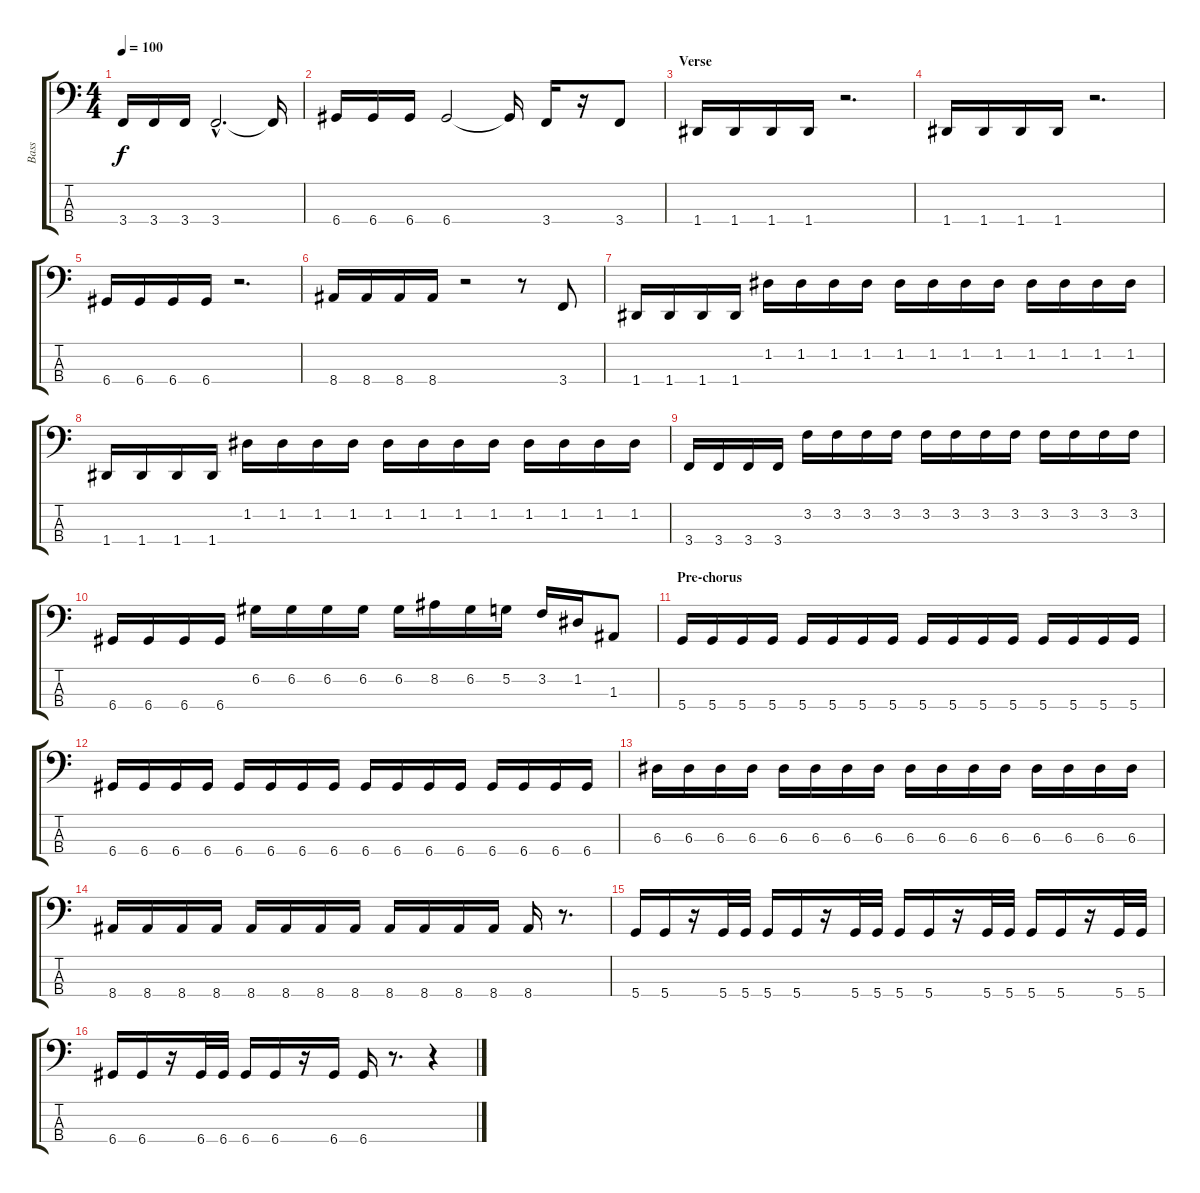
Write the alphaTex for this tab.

\track ("Bass" "Bass") {instrument electricbasspick}
\staff {score tabs}
\tuning (G2 D2 A1 D1) {hide}
\ts (4 4)
\tempo 100
\clef f4
\ks c
3.4.16{dy f} 3.4.16 3.4.16 3.4{hac}.2{d} 3.4{t}.16 |
6.4.16 6.4.16 6.4.16 6.4.2 6.4{t}.16 3.4.16 r.16 3.4.8 |
\section ("" "Verse")
1.4.16 1.4.16 1.4.16 1.4.16 r.2{d} |
1.4.16 1.4.16 1.4.16 1.4.16 r.2{d} |
6.4.16 6.4.16 6.4.16 6.4.16 r.2{d} |
8.4.16 8.4.16 8.4.16 8.4.16 r.2 r.8 3.4.8 |
1.4.16 1.4.16 1.4.16 1.4.16 1.2.16 1.2.16 1.2.16 1.2.16 1.2.16 1.2.16 1.2.16 1.2.16 1.2.16 1.2.16 1.2.16 1.2.16 |
1.4.16 1.4.16 1.4.16 1.4.16 1.2.16 1.2.16 1.2.16 1.2.16 1.2.16 1.2.16 1.2.16 1.2.16 1.2.16 1.2.16 1.2.16 1.2.16 |
3.4.16 3.4.16 3.4.16 3.4.16 3.2.16 3.2.16 3.2.16 3.2.16 3.2.16 3.2.16 3.2.16 3.2.16 3.2.16 3.2.16 3.2.16 3.2.16 |
6.4.16 6.4.16 6.4.16 6.4.16 6.2.16 6.2.16 6.2.16 6.2.16 6.2.16 8.2.16 6.2.16 5.2.16 3.2.16 1.2.16 1.3.8 |
\section ("" "Pre-chorus")
5.4.16 5.4.16 5.4.16 5.4.16 5.4.16 5.4.16 5.4.16 5.4.16 5.4.16 5.4.16 5.4.16 5.4.16 5.4.16 5.4.16 5.4.16 5.4.16 |
6.4.16 6.4.16 6.4.16 6.4.16 6.4.16 6.4.16 6.4.16 6.4.16 6.4.16 6.4.16 6.4.16 6.4.16 6.4.16 6.4.16 6.4.16 6.4.16 |
6.3.16 6.3.16 6.3.16 6.3.16 6.3.16 6.3.16 6.3.16 6.3.16 6.3.16 6.3.16 6.3.16 6.3.16 6.3.16 6.3.16 6.3.16 6.3.16 |
8.4.16 8.4.16 8.4.16 8.4.16 8.4.16 8.4.16 8.4.16 8.4.16 8.4.16 8.4.16 8.4.16 8.4.16 8.4.16 r.8{d} |
5.4.16 5.4.16 r.16 5.4.32 5.4.32 5.4.16 5.4.16 r.16 5.4.32 5.4.32 5.4.16 5.4.16 r.16 5.4.32 5.4.32 5.4.16 5.4.16 r.16 5.4.32 5.4.32 |
6.4.16 6.4.16 r.16 6.4.32 6.4.32 6.4.16 6.4.16 r.16 6.4.16 6.4.16 r.8{d} r.4
